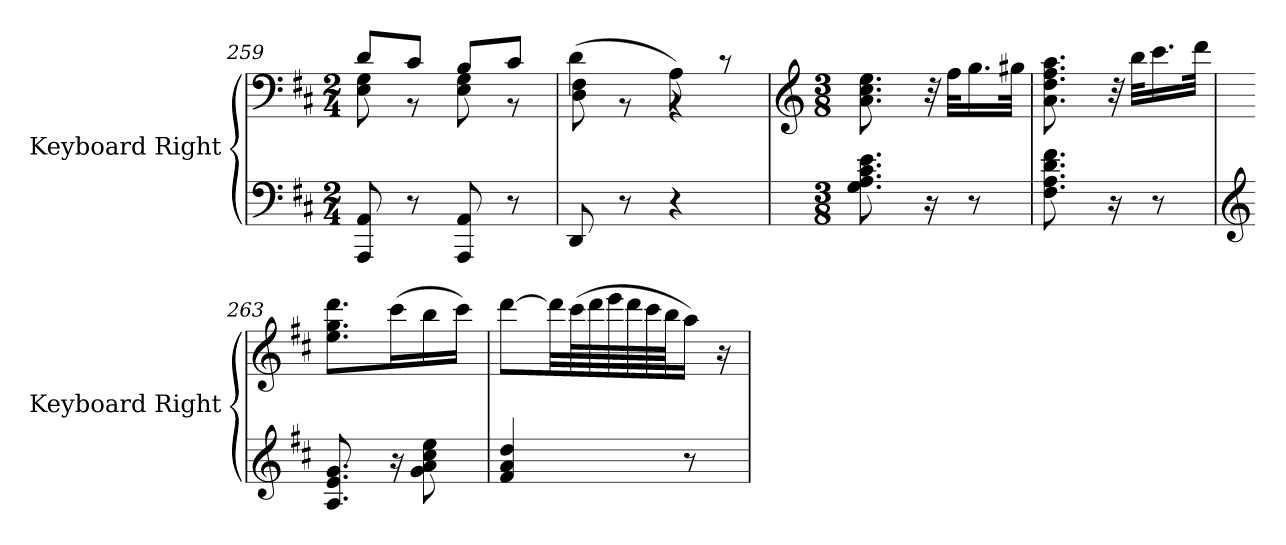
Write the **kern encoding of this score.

**kern	**kern
*part1	*part1
*staff2	*staff1
*I"Keyboard Right	*
*I'Keyboard Right	*
*clefF4	*clefF4
*k[f#c#]	*k[f#c#]
*D:	*D:
*M2/4	*M2/4
=259	=259
*	*^
8AAA/ 8AA/	8d/L	8E\ 8G\
8r	8c#/J	8r
8AAA/ 8AA/	8B/L	8E\ 8G\
8r	8c#/J	8r
=260	=260	=260
8DD/	(>4d\	8D\ 8F#\
8r	.	8r
4r	8A\)	4r
.	8r	.
*	*v	*v
=261	=261
*	*clefG2
*M3/8	*M3/8
8.G\ 8.A\ 8.c#\ 8.e\	8.a\ 8.cc#\ 8.ee\
16r	32r
.	32ff#\KLL
8r	16.gg\
.	32gg#X\JJk
=262	=262
8.F#\ 8.A\ 8.d\ 8.f#\	8.a\ 8.dd\ 8.ff#\ 8.aa\
16r	32r
.	32bb\KLL
8r	16.ccc#\
.	32ddd\JJk
=263	=263
*clefG2	*
8.A/ 8.e/ 8.g/	8.ee\ 8.gg\ 8.ddd\L
16r	(>16ccc#\L
8g\ 8a\ 8cc#\ 8ee\	16bb\
.	16ccc#\JJ)
!!LO:PB:g=z
=264	=264
4f#/ 4a/ 4dd/	[8ddd\L
.	32ddd\LL]
.	(>64ccc#\L
.	64ddd\
.	64eee\
.	64ddd\
.	64ccc#\
.	64bb\JJ
8r	16aa\JJ)
.	16r
=	=
*-	*-
